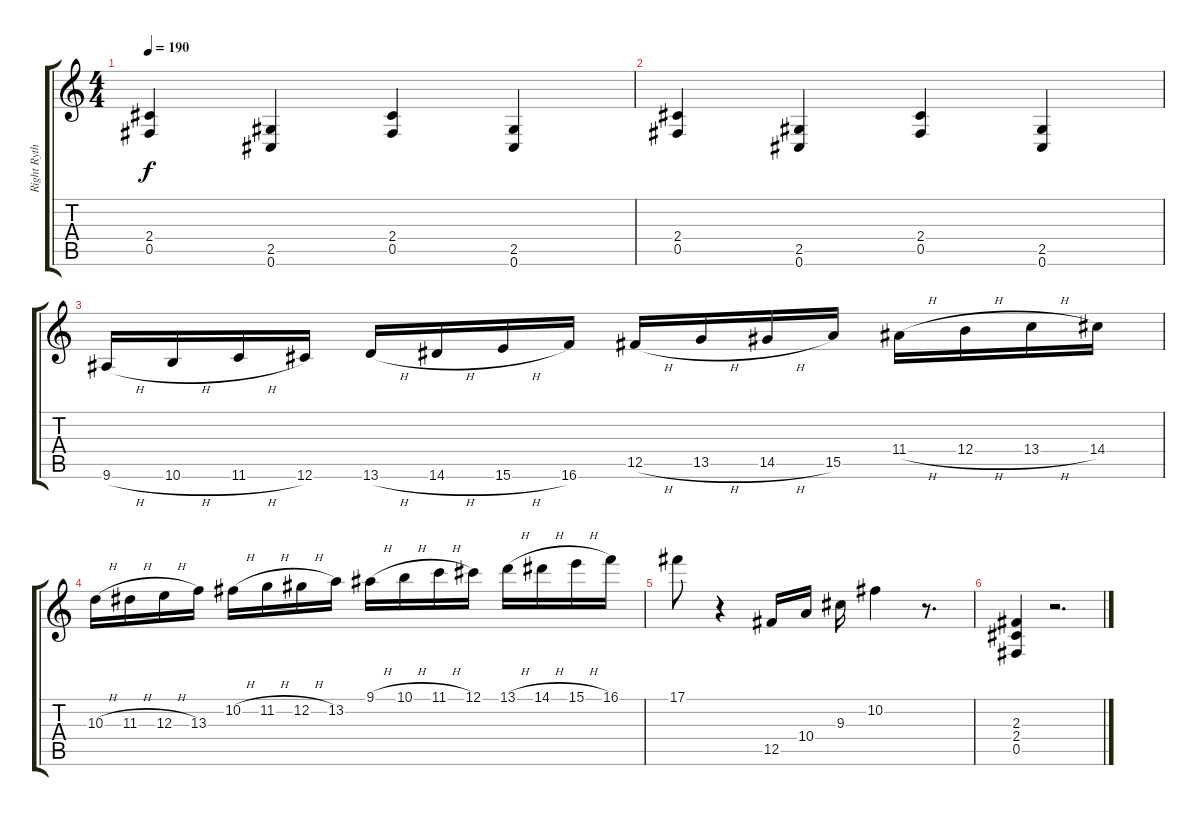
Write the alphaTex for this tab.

\track ("Right Rythm Guitar (Rythm Guitar)" "Right Ryth") {instrument distortionguitar}
\staff {score tabs}
\tuning (Db4 Ab3 E3 B2 Gb2 Db2) {hide}
\ts (4 4)
\tempo 190
\clef g2
\ks c
(2.4 0.5).4{dy f} (2.5 0.6).4 (2.4 0.5).4 (2.5 0.6).4 |
(2.4 0.5).4 (2.5 0.6).4 (2.4 0.5).4 (2.5 0.6).4 |
9.6{h}.16 10.6{h}.16 11.6{h}.16 12.6.16 13.6{h}.16 14.6{h}.16 15.6{h}.16 16.6.16 12.5{h}.16 13.5{h}.16 14.5{h}.16 15.5.16 11.4{h}.16 12.4{h}.16 13.4{h}.16 14.4.16 |
10.3{h}.16 11.3{h}.16 12.3{h}.16 13.3.16 10.2{h}.16 11.2{h}.16 12.2{h}.16 13.2.16 9.1{h}.16 10.1{h}.16 11.1{h}.16 12.1.16 13.1{h}.16 14.1{h}.16 15.1{h}.16 16.1.16 |
17.1.8 r.4 12.5.16 10.4.16 9.3.16 10.2.4 r.8{d} |
(2.3 2.4 0.5).4 r.2{d}
